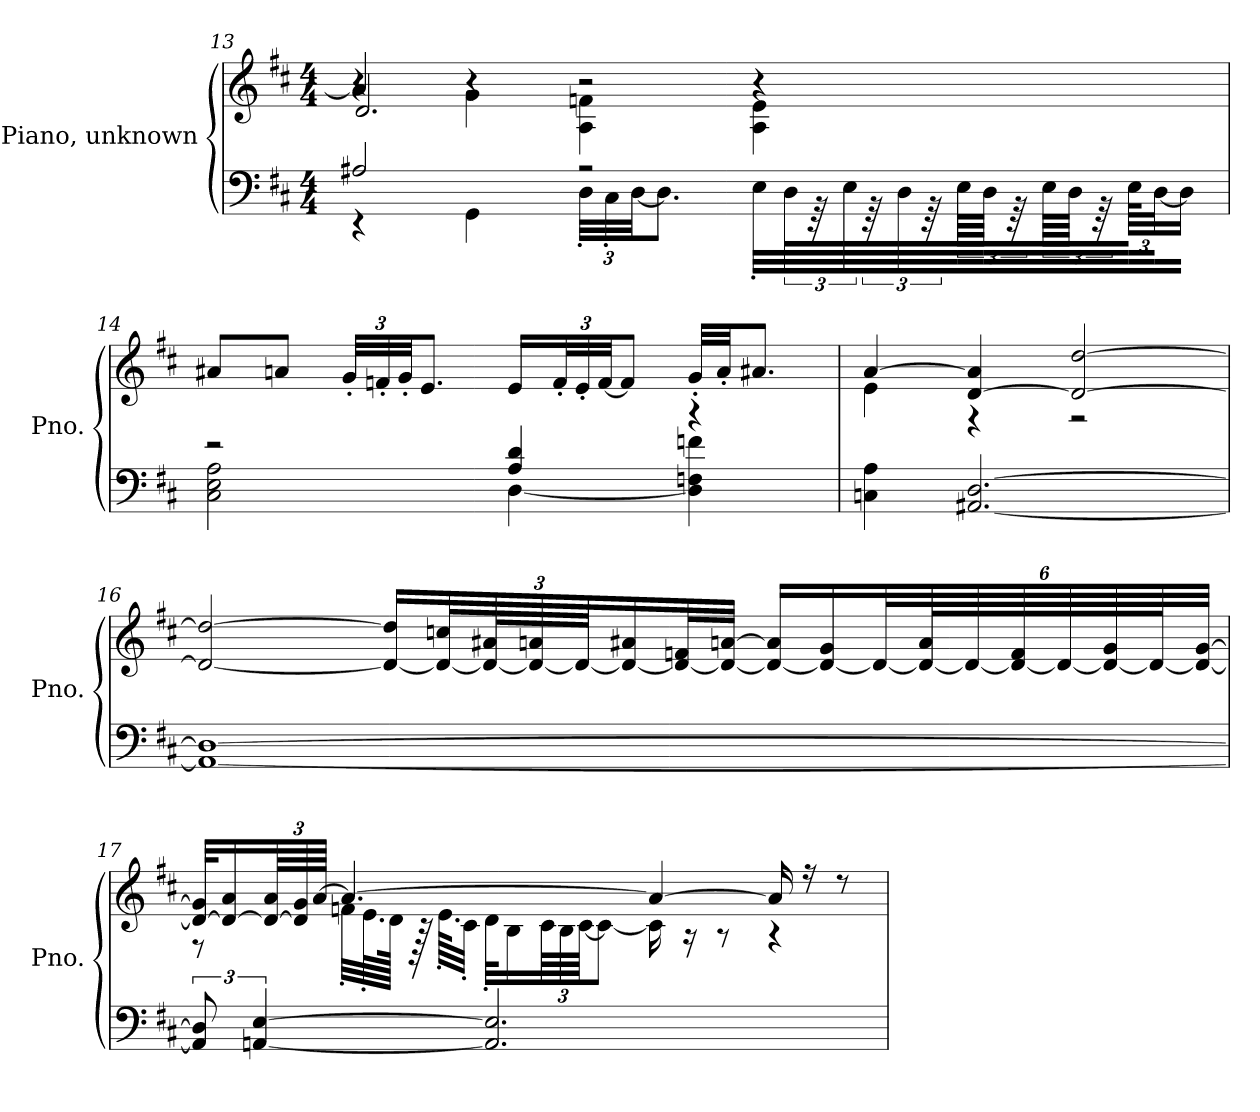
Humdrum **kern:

**kern	**kern
*part1	*part1
*staff2	*staff1
*I"Piano, unknown	*
*I'Pno.	*
!!LO:LB:g=z
*clefF4	*clefG2
*k[f#c#]	*k[f#c#]
*M4/4	*M4/4
=13	=13
*^	*^
*	*	*	*^
2A#X/	4r	4a/]	4r	2.d/
.	4GG\	4r	4g\	.
*	*Xbrackettup	*	*	*
2r	48D'\LLL	2r	4A\ 4fn\	.
.	48C#'\	.	.	.
.	[48D\JJ	.	.	.
.	8.D\J]	.	.	.
.	32E'\LLL	.	4A\ 4e\	4r
*	*brackettup	*	*	*
.	96D\JJJk	.	.	.
.	96r	.	.	.
.	96E\	.	.	.
.	96r	.	.	.
.	96D\	.	.	.
.	96r	.	.	.
.	96E\LLLL	.	.	.
.	96D\JJJJ	.	.	.
.	96r	.	.	.
.	96E\LLLL	.	.	.
.	96D\JJJJ	.	.	.
.	96r	.	.	.
*	*Xbrackettup	*	*	*
.	96E\KLLL	.	.	.
.	[48D\J	.	.	.
.	16D\JJ]	.	.	.
*	*	*v	*v	*v
=14	=14	=14
2r	2C#\ 2E\ 2A\	8a#X/L
.	.	8an/J
*	*	*Xbrackettup
.	.	48g'/LLL
.	.	48fn'/
.	.	48g'/JJ
.	.	8.e/J
4A/ 4d/	[4D\	16e/LL
.	.	48f'/L
.	.	48e'/
.	.	[48f/JJ
.	.	8f/J]
4r	4D\] 4Fn\ 4fn\	32g'/LLL
.	.	32a'/JJ
.	.	8.a#X/J
*v	*v	*
!!LO:LB:g=z
=15	=15
*	*^
4Cn\ 4A\	[4a/	4e\
[2.AA#X/ [2.D/	[4d/ 4a/]	4r
.	2d/_ [2dd/	2r
*	*v	*v
=16	=16
1AA#_ 1D_	2d/_ 2dd/_
.	16d/_ 16dd/]LL
.	32d/_ 32ccn/L
.	96d/_ 96a#X/L
.	96d/_ 96an/
.	96d/JJ_
.	16d/_ 16a#X/
.	32d/_ 32fn/L
.	32d/_ [32an/JJJ
.	16d/_ 16a/]LL
.	16d/_ 16g/
.	32d/L_
.	96d/_ 96a/L
.	96d/_
.	96d/_ 96f/
.	96d/_
.	96d/_ 96g/
.	96d/J_
.	32d/_ [32g/JJJ
!!LO:LB:g=z
=17	=17
*brackettup	*
*	*^
12AA#/] 12D/]	32d/_ 32g/]KLL	8r
.	16d/_ 16a/	.
[6AAn/ [6E/	.	.
.	96d/_ 96a/LL	.
.	96d/] 96g/	.
.	[96a/JJJJ	.
.	4.a/_	32fn'\LLL
.	.	64.e'\L
.	.	128d\JJJJk
.	.	128r
.	.	64.e'\KLLL
.	.	32c#'\JJJ
2.AA/] 2.E/]	.	32d'\KLL
.	.	16B\
.	.	96c#\LL
.	.	96B\
.	.	[96c#\JJJ
.	.	8c#\J_
.	4a/_	16c#\]
.	.	16r
.	.	8r
.	16a/]	4r
.	16r	.
.	8r	.
*	*v	*v
=	=
*-	*-
